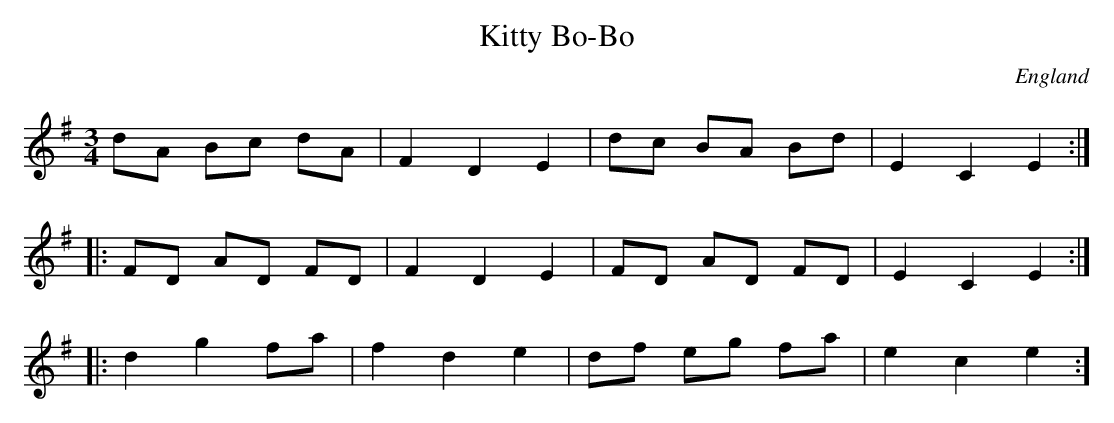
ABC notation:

X:1
T:Kitty Bo-Bo
O:England
M:3/4
K:D mixolydian
dA Bc dA | F2D2E2 | dc BA Bd | E2C2E2 ::
FD AD FD | F2D2E2 | FD AD FD | E2C2E2 ::
d2g2fa | f2d2e2 | df eg fa | e2c2e2 :]
